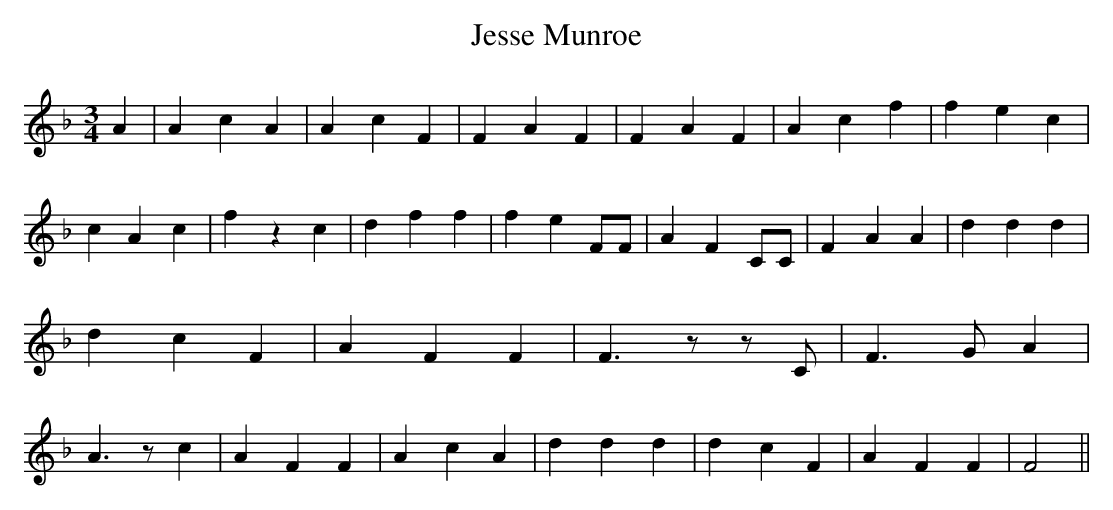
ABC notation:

X:1
T:Jesse Munroe
M:3/4
L:1/4
K:F
 A| A c A| A c F| F A F| F A F| A c f| f e c| c A c| f z c| d f f|\
 f e F/2F/2| A F C/2C/2| F A A| d d d| d c F| A F F| F3/2 z/2 z/2 C/2|\
 F3/2 G/2 A| A3/2 z/2 c| A F F| A c A| d d d| d c F| A F F| F2||
